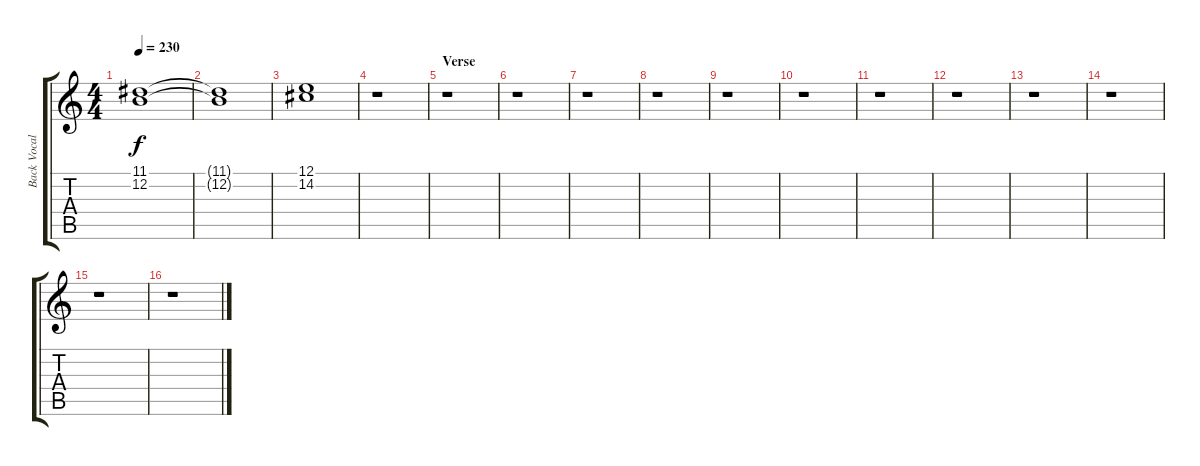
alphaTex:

\track ("Back Vocals" "Back Vocal") {instrument flute}
\staff {score tabs}
\tuning (E4 B3 G3 D3 A2 E2) {hide}
\ts (4 4)
\tempo 230
\clef g2
\ks c
(11.1 12.2).1{dy f} |
(11.1{t} 12.2{t}).1 |
(12.1 14.2).1 |
r.1 |
\section ("" "Verse")
r.1 |
r.1 |
r.1 |
r.1 |
r.1 |
r.1 |
r.1 |
r.1 |
r.1 |
r.1 |
r.1 |
r.1
